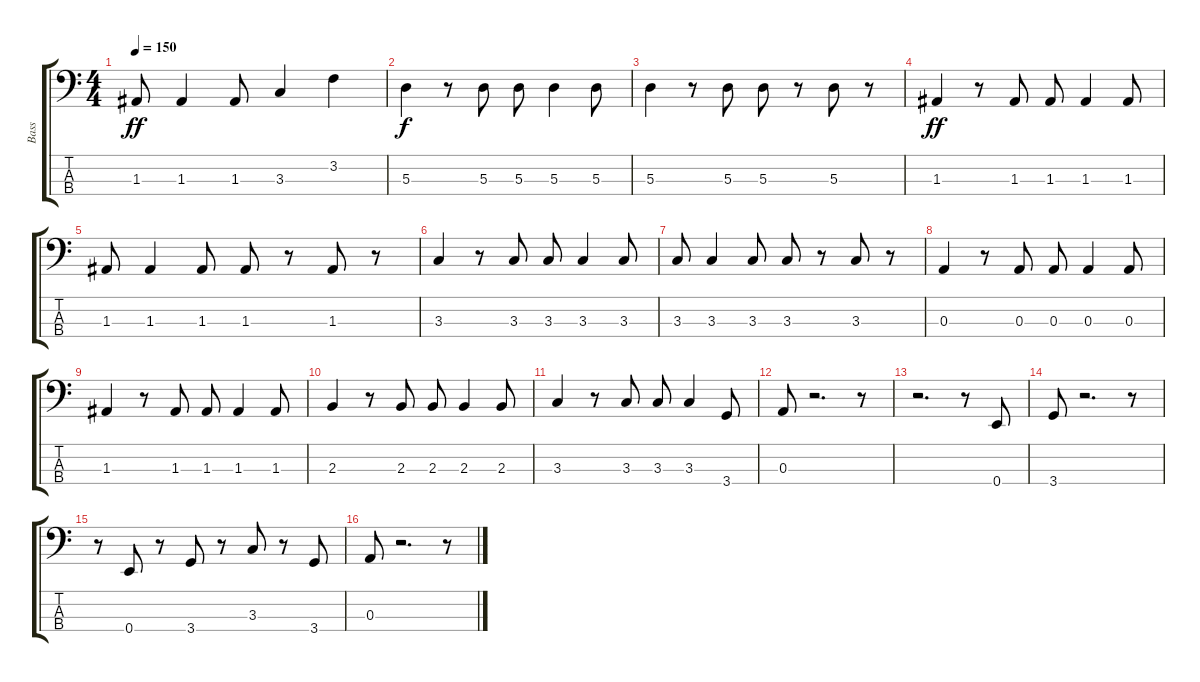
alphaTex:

\track ("Bass" "Bass") {instrument electricbassfinger}
\staff {score tabs}
\tuning (G2 D2 A1 E1) {hide}
\ts (4 4)
\tempo 150
\clef f4
\ks c
1.3.8{dy ff} 1.3.4 1.3.8 3.3.4 3.2.4 |
5.3.4{dy f} r.8 5.3.8 5.3.8 5.3.4 5.3.8 |
5.3.4 r.8 5.3.8 5.3.8 r.8 5.3.8 r.8 |
1.3.4{dy ff} r.8 1.3.8 1.3.8 1.3.4 1.3.8 |
1.3.8 1.3.4 1.3.8 1.3.8 r.8 1.3.8 r.8 |
3.3.4 r.8 3.3.8 3.3.8 3.3.4 3.3.8 |
3.3.8 3.3.4 3.3.8 3.3.8 r.8 3.3.8 r.8 |
0.3.4 r.8 0.3.8 0.3.8 0.3.4 0.3.8 |
1.3.4 r.8 1.3.8 1.3.8 1.3.4 1.3.8 |
2.3.4 r.8 2.3.8 2.3.8 2.3.4 2.3.8 |
3.3.4 r.8 3.3.8 3.3.8 3.3.4 3.4.8 |
0.3.8 r.2{d} r.8 |
r.2{d} r.8 0.4.8 |
3.4.8 r.2{d} r.8 |
r.8 0.4.8 r.8 3.4.8 r.8 3.3.8 r.8 3.4.8 |
0.3.8 r.2{d} r.8
